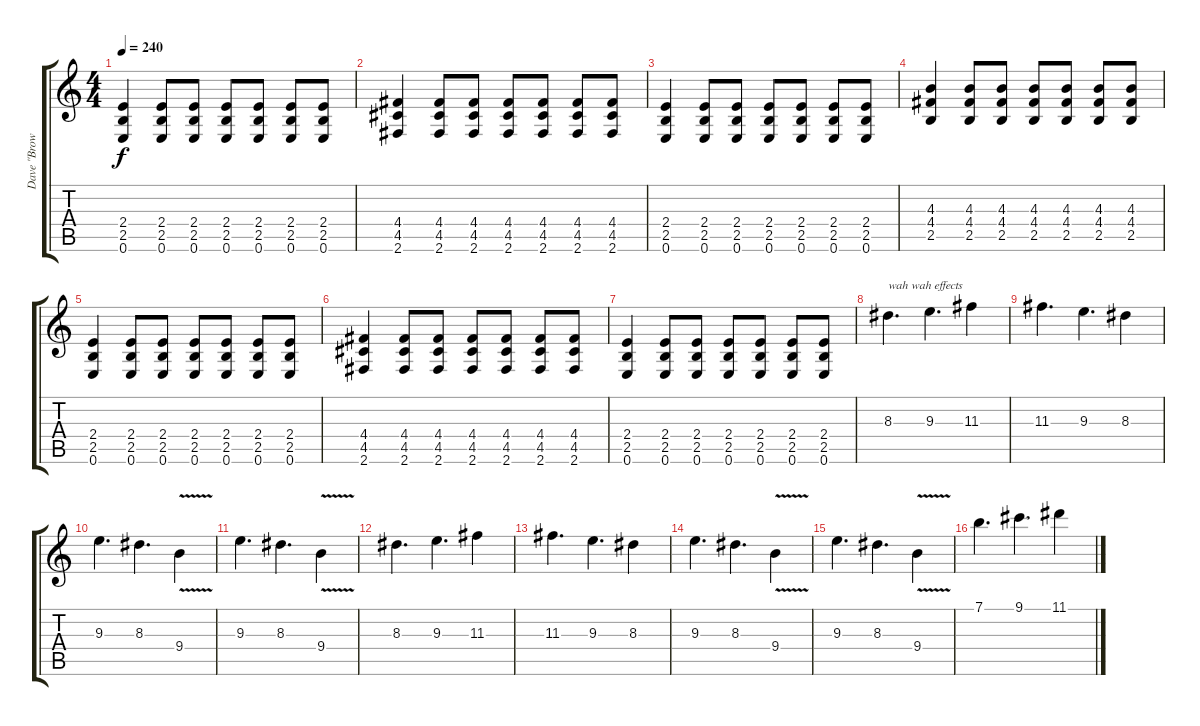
\track ("Dave \"Brownsound\" Baksh" "Dave \"Brow") {instrument distortionguitar}
\staff {score tabs}
\tuning (E4 B3 G3 D3 A2 E2) {hide}
\ts (4 4)
\tempo 240
\clef g2
\ks c
(2.4 2.5 0.6).4{dy f} (2.4 2.5 0.6).8 (2.4 2.5 0.6).8 (2.4 2.5 0.6).8 (2.4 2.5 0.6).8 (2.4 2.5 0.6).8 (2.4 2.5 0.6).8 |
(4.4 4.5 2.6).4 (4.4 4.5 2.6).8 (4.4 4.5 2.6).8 (4.4 4.5 2.6).8 (4.4 4.5 2.6).8 (4.4 4.5 2.6).8 (4.4 4.5 2.6).8 |
(2.4 2.5 0.6).4 (2.4 2.5 0.6).8 (2.4 2.5 0.6).8 (2.4 2.5 0.6).8 (2.4 2.5 0.6).8 (2.4 2.5 0.6).8 (2.4 2.5 0.6).8 |
(4.3 4.4 2.5).4 (4.3 4.4 2.5).8 (4.3 4.4 2.5).8 (4.3 4.4 2.5).8 (4.3 4.4 2.5).8 (4.3 4.4 2.5).8 (4.3 4.4 2.5).8 |
(2.4 2.5 0.6).4 (2.4 2.5 0.6).8 (2.4 2.5 0.6).8 (2.4 2.5 0.6).8 (2.4 2.5 0.6).8 (2.4 2.5 0.6).8 (2.4 2.5 0.6).8 |
(4.4 4.5 2.6).4 (4.4 4.5 2.6).8 (4.4 4.5 2.6).8 (4.4 4.5 2.6).8 (4.4 4.5 2.6).8 (4.4 4.5 2.6).8 (4.4 4.5 2.6).8 |
(2.4 2.5 0.6).4 (2.4 2.5 0.6).8 (2.4 2.5 0.6).8 (2.4 2.5 0.6).8 (2.4 2.5 0.6).8 (2.4 2.5 0.6).8 (2.4 2.5 0.6).8 |
8.3.4{d txt "wah wah effects" volume 16} 9.3.4{d} 11.3.4 |
11.3.4{d} 9.3.4{d} 8.3.4 |
9.3.4{d} 8.3.4{d} 9.4{v}.4 |
9.3.4{d} 8.3.4{d} 9.4{v}.4 |
8.3.4{d} 9.3.4{d} 11.3.4 |
11.3.4{d} 9.3.4{d} 8.3.4 |
9.3.4{d} 8.3.4{d} 9.4{v}.4 |
9.3.4{d} 8.3.4{d} 9.4{v}.4 |
7.1.4{d volume 16} 9.1.4{d} 11.1.4
